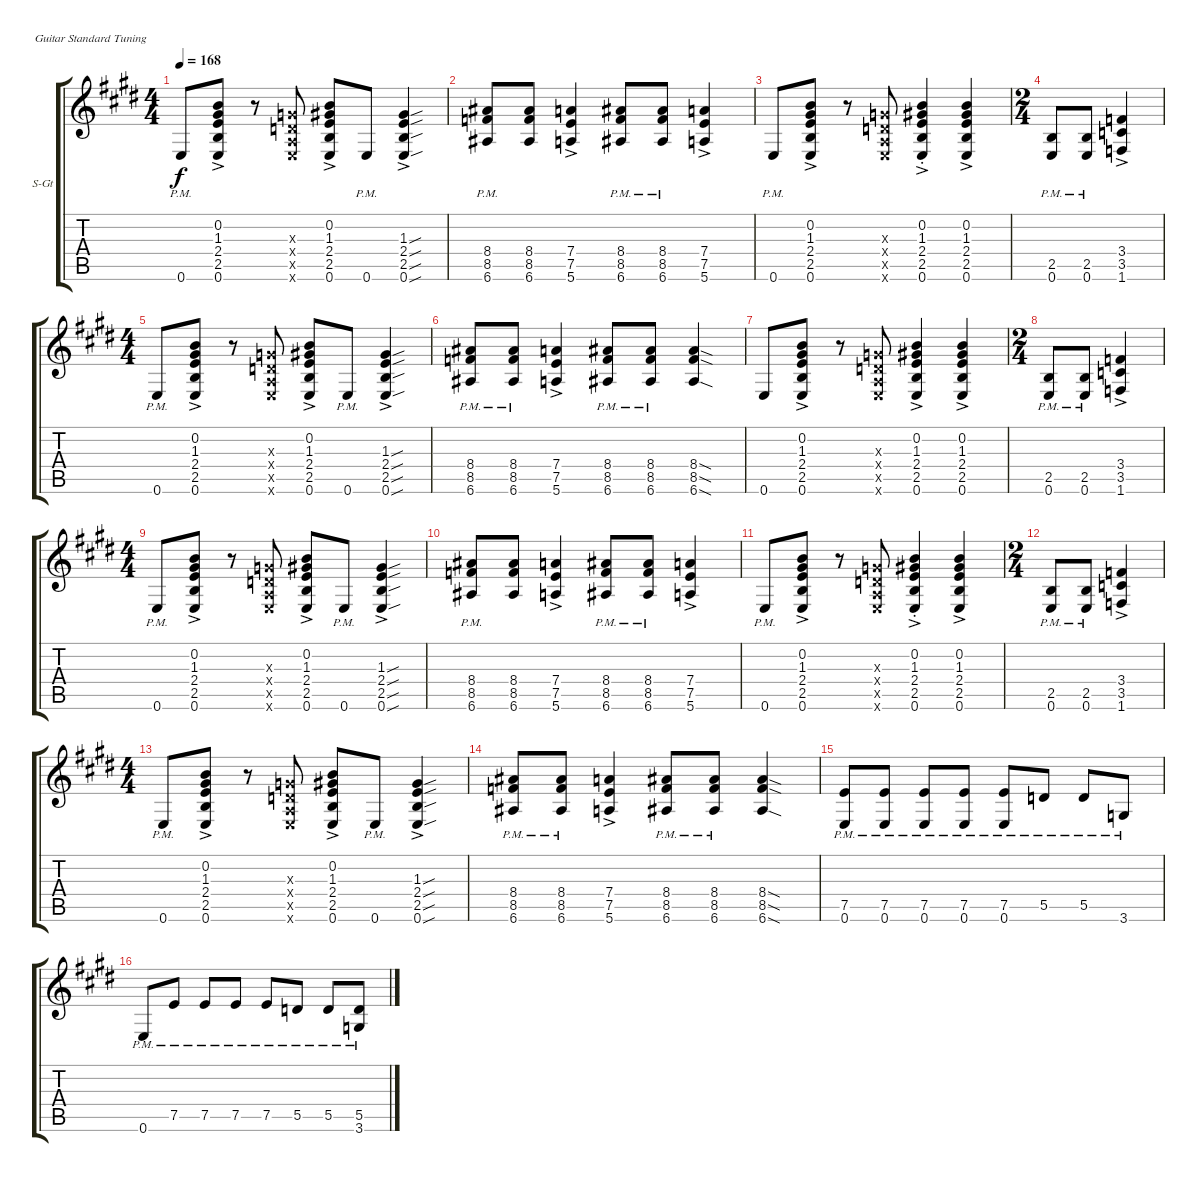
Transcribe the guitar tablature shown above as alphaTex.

\bracketExtendMode groupsimilarinstruments
\firstSystemTrackNameOrientation horizontal
\otherSystemsTrackNameOrientation horizontal
\track ("Guitar I" "S-Gt") {instrument acousticguitarsteel}
\staff {score tabs}
\tuning (E4 B3 G3 D3 A2 E2)
\ts (4 4)
\tempo 168
\clef g2
\scale
1.10845
\ks e
0.6{pm}.8{dy f} (2.4 2.5 0.6{ac} 1.3 0.2).8 r.8 (0.4{x} 0.5{x} 0.6{x} 0.3{x}).8 (2.4{ac} 2.5{ac} 0.6{ac} 0.2{ac} 1.3{ac}).8 0.6{pm}.8 (0.6{sou ac} 2.5{sou} 2.4{sou} 1.3{sou}).4 |
\scale
0.891551 (8.5 6.6{pm} 8.4).8 (8.5 6.6 8.4).8 (7.4 7.5 5.6{ac}).4 (8.5{pm} 6.6{pm} 8.4{pm}).8 (8.5{pm} 6.6{pm} 8.4{pm}).8 (7.4 7.5{ac} 5.6).4 |
\scale
1.07818 0.6{pm}.8 (2.4 2.5 0.6{ac} 1.3 0.2).8 r.8 (0.4{x} 0.5{x} 0.6{x} 0.3{x}).8 (2.4 2.5 0.6 1.3 0.2{ac st}).4 (2.4 2.5{ac} 0.6 1.3 0.2).4 |
\ts (2 4)
\scale
0.921816 (0.6{pm} 2.5{pm}).8 (0.6{pm} 2.5{pm}).8 (3.4 3.5 1.6{ac}).4 |
\ts (4 4)
\scale
1.10845 0.6{pm}.8 (2.4 2.5 0.6 1.3 0.2{ac}).8 r.8 (0.4{x} 0.5{x} 0.6{x} 0.3{x}).8 (2.4 2.5 0.6{ac} 1.3 0.2).8 0.6{pm}.8 (2.4{sou} 2.5{sou} 0.6{sou ac} 1.3{sou}).4 |
\scale
0.891551 (8.5{pm} 6.6{pm} 8.4{pm}).8 (8.5{pm} 6.6{pm} 8.4{pm}).8 (7.4 7.5 5.6{ac}).4 (8.5{pm} 6.6{pm} 8.4{pm}).8 (8.5{pm} 6.6{pm} 8.4{pm}).8 (8.4{sod} 8.5{sod} 6.6{sod}).4 |
\scale
1.07818 0.6.8 (2.4{ac} 2.5{ac} 0.6{ac} 1.3{ac} 0.2{ac}).8 r.8 (0.4{x} 0.5{x} 0.6{x} 0.3{x}).8 (2.4{ac} 2.5{ac} 0.6{ac} 0.2{ac} 1.3{ac}).4 (2.4{ac} 2.5{ac} 0.6{ac} 0.2{ac} 1.3{ac}).4 |
\ts (2 4)
\scale
0.921816 (0.6{pm} 2.5{pm}).8 (0.6{pm} 2.5{pm}).8 (3.4 3.5 1.6{ac}).4 |
\ts (4 4)
\scale
1.10845 0.6{pm}.8 (2.4 2.5 0.6{ac} 1.3 0.2).8 r.8 (0.4{x} 0.5{x} 0.6{x} 0.3{x}).8 (2.4{ac} 2.5{ac} 0.6{ac} 0.2{ac} 1.3{ac}).8 0.6{pm}.8 (0.6{sou ac} 2.5{sou} 2.4{sou} 1.3{sou}).4 |
\scale
0.891551 (8.5 6.6{pm} 8.4).8 (8.5 6.6 8.4).8 (7.4 7.5 5.6{ac}).4 (8.5{pm} 6.6{pm} 8.4{pm}).8 (8.5{pm} 6.6{pm} 8.4{pm}).8 (7.4 7.5{ac} 5.6).4 |
\scale
1.07818 0.6{pm}.8 (2.4 2.5 0.6{ac} 1.3 0.2).8 r.8 (0.4{x} 0.5{x} 0.6{x} 0.3{x}).8 (2.4 2.5 0.6 1.3 0.2{ac st}).4 (2.4 2.5{ac} 0.6 1.3 0.2).4 |
\ts (2 4)
\scale
0.921816 (0.6{pm} 2.5{pm}).8 (0.6{pm} 2.5{pm}).8 (3.4 3.5 1.6{ac}).4 |
\ts (4 4)
\scale
1.10845 0.6{pm}.8 (2.4 2.5 0.6 1.3 0.2{ac}).8 r.8 (0.4{x} 0.5{x} 0.6{x} 0.3{x}).8 (2.4 2.5 0.6{ac} 1.3 0.2).8 0.6{pm}.8 (2.4{sou} 2.5{sou} 0.6{sou ac} 1.3{sou}).4 |
\scale
0.891551 (8.5{pm} 6.6{pm} 8.4{pm}).8 (8.5{pm} 6.6{pm} 8.4{pm}).8 (7.4 7.5 5.6{ac}).4 (8.5{pm} 6.6{pm} 8.4{pm}).8 (8.5{pm} 6.6{pm} 8.4{pm}).8 (8.4{sod} 8.5{sod} 6.6{sod}).4 |
\scale
1.07818 (7.5{pm} 0.6{pm}).8 (7.5{pm} 0.6{pm}).8 (7.5{pm} 0.6{pm}).8 (7.5{pm} 0.6{pm}).8 (7.5{pm} 0.6{pm}).8 5.5{pm}.8 5.5{pm}.8 3.6{pm}.8 |
\scale
0.921816 0.6{pm}.8 7.5{pm}.8 7.5{pm}.8 7.5{pm}.8 7.5{pm}.8 5.5{pm}.8 5.5{pm}.8 (3.6{pm} 5.5{pm}).8
